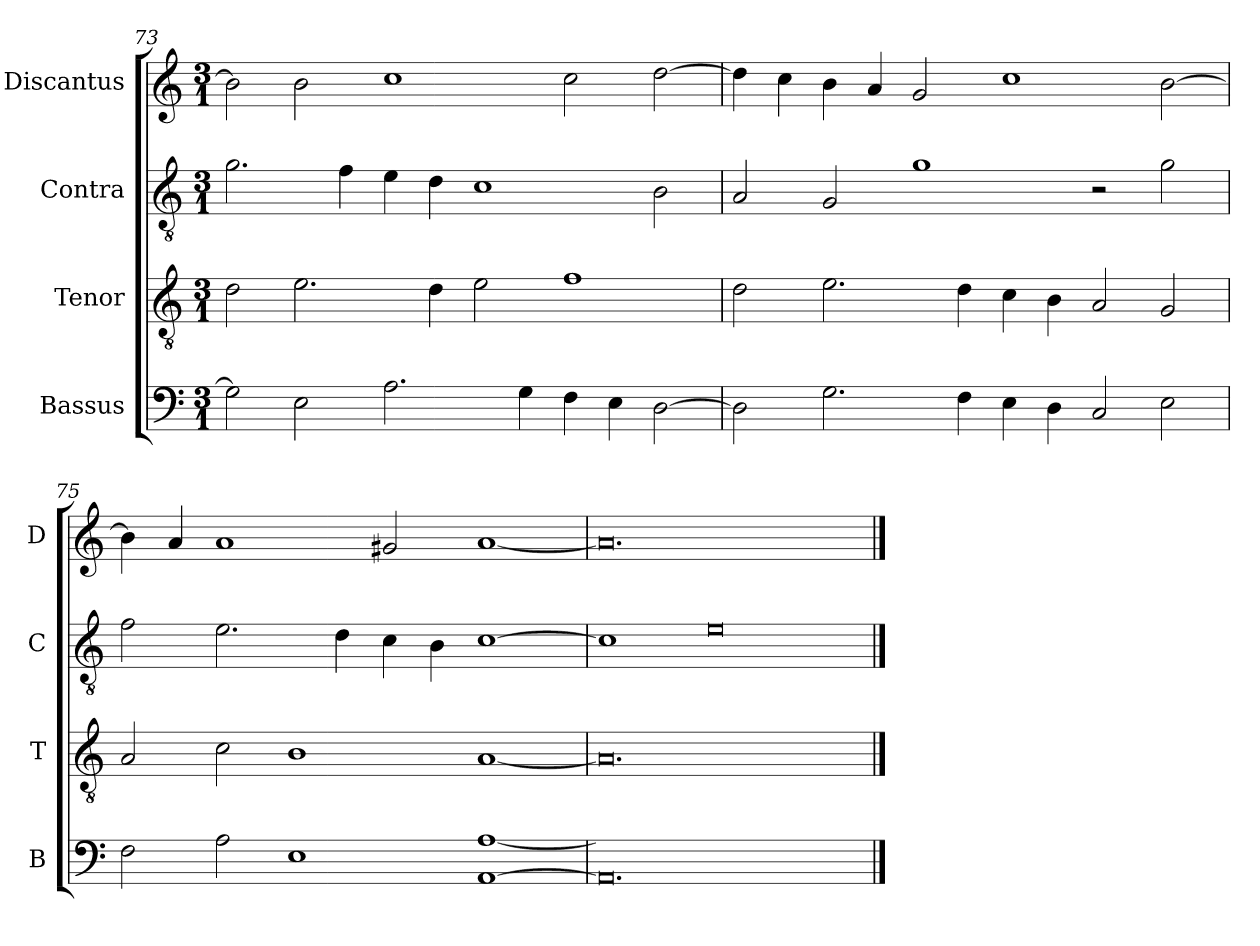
**kern	**kern	**kern	**kern
*part4	*part3	*part2	*part1
*staff4	*staff3	*staff2	*staff1
*I"Bassus	*I"Tenor	*I"Contra	*I"Discantus
*I'B	*I'T	*I'C	*I'D
*clefF4	*clefGv2	*clefGv2	*clefG2
*k[]	*k[]	*k[]	*k[]
*M3/1	*M3/1	*M3/1	*M3/1
=73	=73	=73	=73
2G\]	2d\	2.g\	2b\]
2E\	2.e\	.	2b\
.	.	4f\	.
2.A\	.	4e\	1cc
.	4d\	4d\	.
.	2e\	1c	.
4G\	.	.	.
4F\	1f	.	2cc\
4E\	.	.	.
[2D\	.	2B\	[2dd\
=74	=74	=74	=74
2D\]	2d\	2A/	4dd\]
.	.	.	4cc\
2.G\	2.e\	2G/	4b\
.	.	.	4a/
.	.	1g	2g/
4F\	4d\	.	.
4E\	4c\	.	1cc
4D\	4B\	.	.
2C/	2A/	2r	.
2E\	2G/	2g\	[2b\
=75	=75	=75	=75
*^	*	*	*
2F\	0ryy	2A/	2f\	4b\]
.	.	.	.	4a/
2A\	.	2c\	2.e\	1a
1E	.	1B	.	.
.	.	.	4d\	.
.	.	.	4c\	2g#X/
.	.	.	4B\	.
[1AA\	[1A/	[1A	[1c	[1a
=76	=76	=76	=76	=76
0.AA]	0.Ayy]	0.A]	1c]	0.a]
.	.	.	0e	.
*v	*v	*	*	*
==	==	==	==
*-	*-	*-	*-
